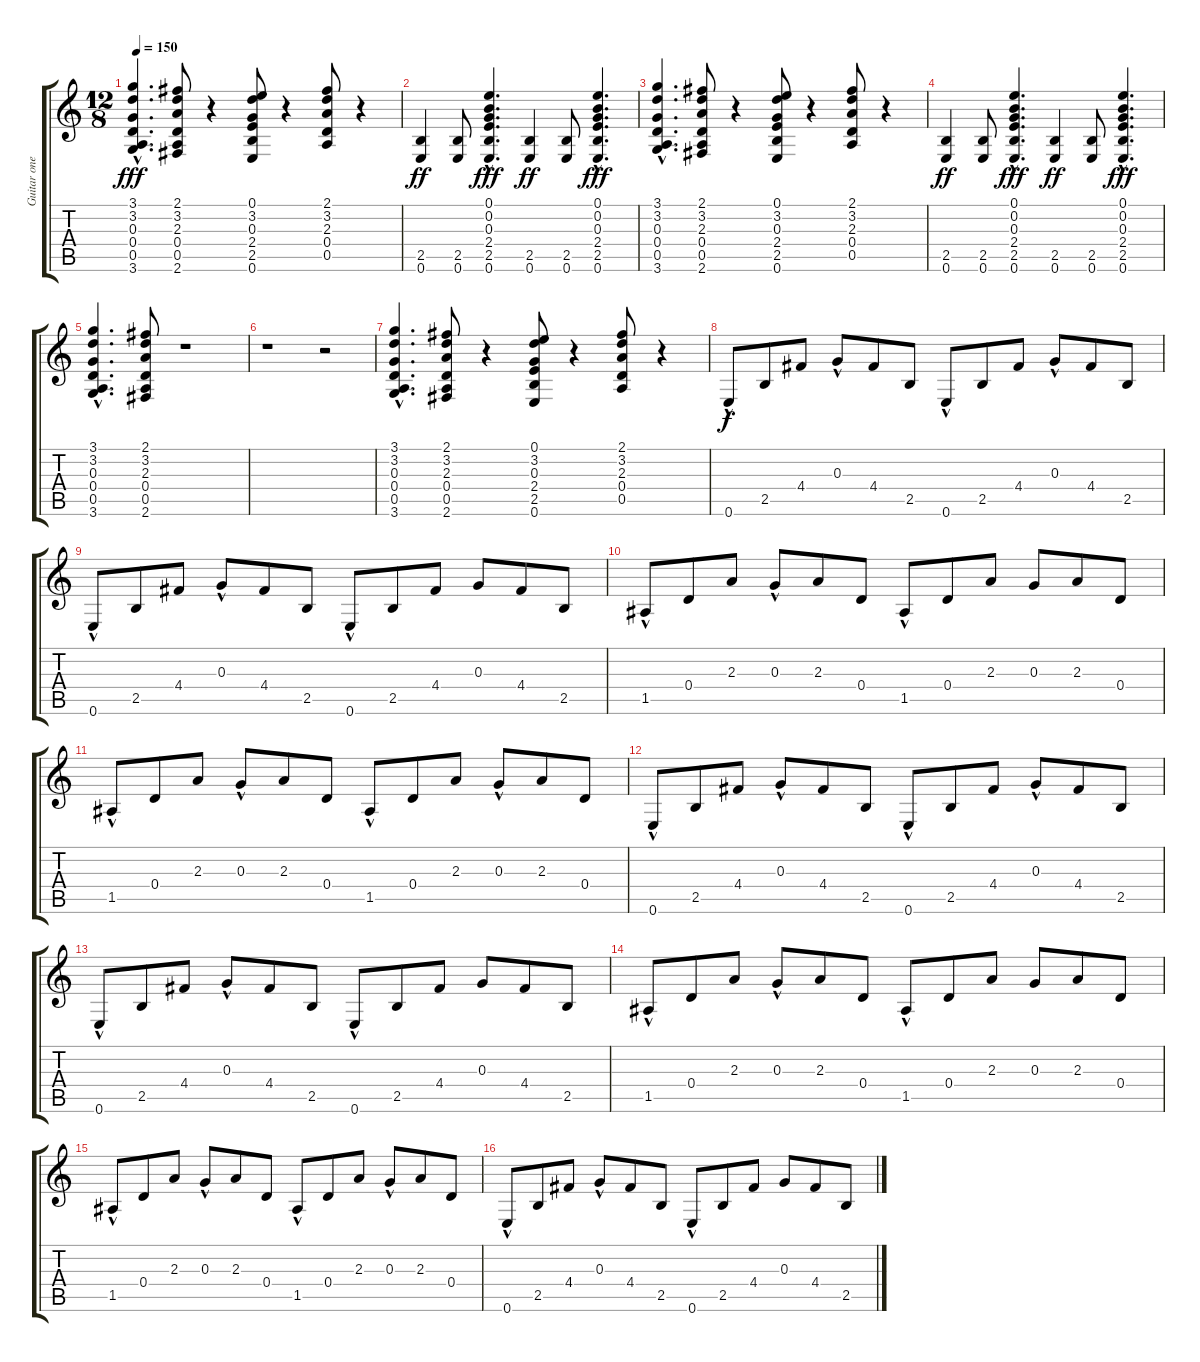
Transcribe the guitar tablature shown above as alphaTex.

\track ("Guitar one" "Guitar one") {instrument electricguitarclean}
\staff {score tabs}
\tuning (E4 B3 G3 D3 A2 E2) {hide}
\ts (12 8)
\tempo 150
\clef g2
\ks c
(3.1{hac} 3.2{hac} 0.3{hac} 0.4{hac} 0.5 3.6{hac}).4{d dy fff} (2.1 3.2 2.3 0.4 0.5 2.6).8 r.4 (0.1 3.2 0.3 2.4 2.5 0.6).8 r.4 (2.1 3.2 2.3 0.4 0.5).8 r.4 |
(2.5 0.6).4{dy ff} (2.5 0.6).8 (0.1{hac} 0.2{hac} 0.3{hac} 2.4{hac} 2.5{hac} 0.6{hac}).4{d dy fff} (2.5 0.6).4{dy ff} (2.5 0.6).8 (0.1{hac} 0.2{hac} 0.3{hac} 2.4{hac} 2.5{hac} 0.6{hac}).4{d dy fff} |
(3.1{hac} 3.2{hac} 0.3{hac} 0.4{hac} 0.5 3.6{hac}).4{d} (2.1 3.2 2.3 0.4 0.5 2.6).8 r.4 (0.1 3.2 0.3 2.4 2.5 0.6).8 r.4 (2.1 3.2 2.3 0.4 0.5).8 r.4 |
(2.5 0.6).4{dy ff} (2.5 0.6).8 (0.1{hac} 0.2{hac} 0.3{hac} 2.4{hac} 2.5{hac} 0.6{hac}).4{d dy fff} (2.5 0.6).4{dy ff} (2.5 0.6).8 (0.1{hac} 0.2{hac} 0.3{hac} 2.4{hac} 2.5{hac} 0.6{hac}).4{d dy fff} |
(3.1{hac} 3.2{hac} 0.3{hac} 0.4{hac} 0.5 3.6{hac}).4{d} (2.1 3.2 2.3 0.4 0.5 2.6).8 r.1 |
r.1 r.2 |
(3.1{hac} 3.2{hac} 0.3{hac} 0.4{hac} 0.5 3.6{hac}).4{d} (2.1 3.2 2.3 0.4 0.5 2.6).8 r.4 (0.1 3.2 0.3 2.4 2.5 0.6).8 r.4 (2.1 3.2 2.3 0.4 0.5).8 r.4 |
0.6{hac}.8{dy f} 2.5.8 4.4.8 0.3{hac}.8 4.4.8 2.5.8 0.6{hac}.8 2.5.8 4.4.8 0.3{hac}.8 4.4.8 2.5.8 |
0.6{hac}.8 2.5.8 4.4.8 0.3{hac}.8 4.4.8 2.5.8 0.6{hac}.8 2.5.8 4.4.8 0.3.8 4.4.8 2.5.8 |
1.5{hac}.8 0.4.8 2.3.8 0.3{hac}.8 2.3.8 0.4.8 1.5{hac}.8 0.4.8 2.3.8 0.3.8 2.3.8 0.4.8 |
1.5{hac}.8 0.4.8 2.3.8 0.3{hac}.8 2.3.8 0.4.8 1.5{hac}.8 0.4.8 2.3.8 0.3{hac}.8 2.3.8 0.4.8 |
0.6{hac}.8 2.5.8 4.4.8 0.3{hac}.8 4.4.8 2.5.8 0.6{hac}.8 2.5.8 4.4.8 0.3{hac}.8 4.4.8 2.5.8 |
0.6{hac}.8 2.5.8 4.4.8 0.3{hac}.8 4.4.8 2.5.8 0.6{hac}.8 2.5.8 4.4.8 0.3.8 4.4.8 2.5.8 |
1.5{hac}.8 0.4.8 2.3.8 0.3{hac}.8 2.3.8 0.4.8 1.5{hac}.8 0.4.8 2.3.8 0.3.8 2.3.8 0.4.8 |
1.5{hac}.8 0.4.8 2.3.8 0.3{hac}.8 2.3.8 0.4.8 1.5{hac}.8 0.4.8 2.3.8 0.3{hac}.8 2.3.8 0.4.8 |
0.6{hac}.8 2.5.8 4.4.8 0.3{hac}.8 4.4.8 2.5.8 0.6{hac}.8 2.5.8 4.4.8 0.3.8 4.4.8 2.5.8
